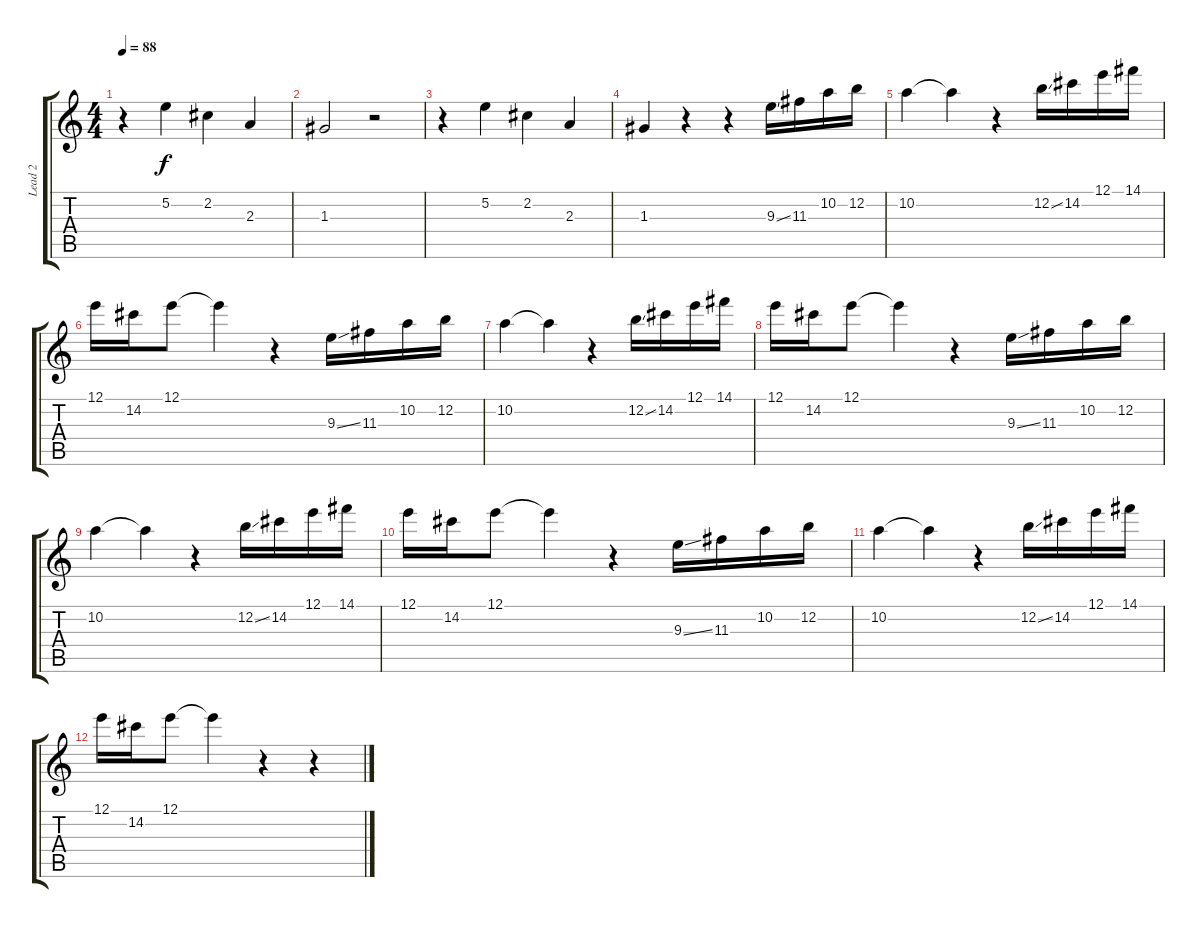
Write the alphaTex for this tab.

\track ("Lead 2" "Lead 2") {instrument overdrivenguitar}
\staff {score tabs}
\tuning (E4 B3 G3 D3 A2 E2) {hide}
\ts (4 4)
\tempo 88
\clef g2
\ks c
r.4{dy f} 5.2.4 2.2.4 2.3.4 |
1.3.2 r.2 |
r.4 5.2.4 2.2.4 2.3.4 |
1.3.4 r.4 r.4 9.3{ss}.16{volume 15} 11.3.16 10.2.16 12.2.16 |
10.2.4 10.2{t}.4 r.4 12.2{ss}.16 14.2.16 12.1.16 14.1.16 |
12.1.16 14.2.16 12.1.8 12.1{t}.4 r.4 9.3{ss}.16 11.3.16 10.2.16 12.2.16 |
10.2.4 10.2{t}.4 r.4 12.2{ss}.16 14.2.16 12.1.16 14.1.16 |
12.1.16 14.2.16 12.1.8 12.1{t}.4 r.4 9.3{ss}.16 11.3.16 10.2.16 12.2.16 |
10.2.4 10.2{t}.4 r.4 12.2{ss}.16 14.2.16 12.1.16 14.1.16 |
12.1.16 14.2.16 12.1.8 12.1{t}.4 r.4 9.3{ss}.16 11.3.16 10.2.16 12.2.16 |
10.2.4 10.2{t}.4 r.4 12.2{ss}.16 14.2.16 12.1.16 14.1.16 |
12.1.16 14.2.16 12.1.8 12.1{t}.4 r.4 r.4
